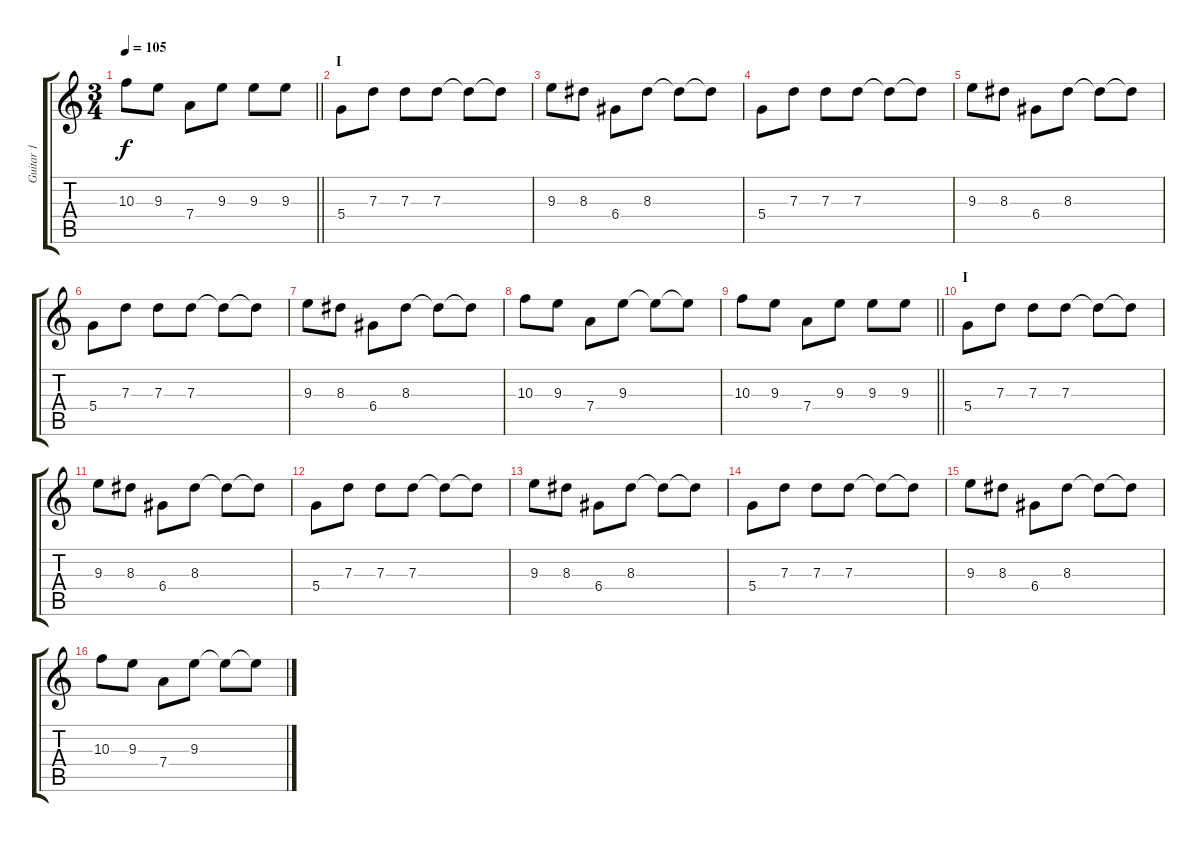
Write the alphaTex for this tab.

\track ("Guitar 1" "Guitar 1") {instrument overdrivenguitar}
\staff {score tabs}
\tuning (E4 B3 G3 D3 A2 E2) {hide}
\ts (3 4)
\tempo 105
\clef g2
\barLineRight lightlight
\ks c
10.3.8{dy f} 9.3.8 7.4.8 9.3.8 9.3.8 9.3.8 |
\section ("" "I")
5.4.8 7.3.8 7.3.8 7.3.8 7.3{t}.8 7.3{t}.8 |
9.3.8 8.3.8 6.4.8 8.3.8 8.3{t}.8 8.3{t}.8 |
5.4.8 7.3.8 7.3.8 7.3.8 7.3{t}.8 7.3{t}.8 |
9.3.8 8.3.8 6.4.8 8.3.8 8.3{t}.8 8.3{t}.8 |
5.4.8 7.3.8 7.3.8 7.3.8 7.3{t}.8 7.3{t}.8 |
9.3.8 8.3.8 6.4.8 8.3.8 8.3{t}.8 8.3{t}.8 |
10.3.8 9.3.8 7.4.8 9.3.8 9.3{t}.8 9.3{t}.8 |
\barLineRight lightlight
10.3.8 9.3.8 7.4.8 9.3.8 9.3.8 9.3.8 |
\section ("" "I")
5.4.8 7.3.8 7.3.8 7.3.8 7.3{t}.8 7.3{t}.8 |
9.3.8 8.3.8 6.4.8 8.3.8 8.3{t}.8 8.3{t}.8 |
5.4.8 7.3.8 7.3.8 7.3.8 7.3{t}.8 7.3{t}.8 |
9.3.8 8.3.8 6.4.8 8.3.8 8.3{t}.8 8.3{t}.8 |
5.4.8 7.3.8 7.3.8 7.3.8 7.3{t}.8 7.3{t}.8 |
9.3.8 8.3.8 6.4.8 8.3.8 8.3{t}.8 8.3{t}.8 |
10.3.8 9.3.8 7.4.8 9.3.8 9.3{t}.8 9.3{t}.8
